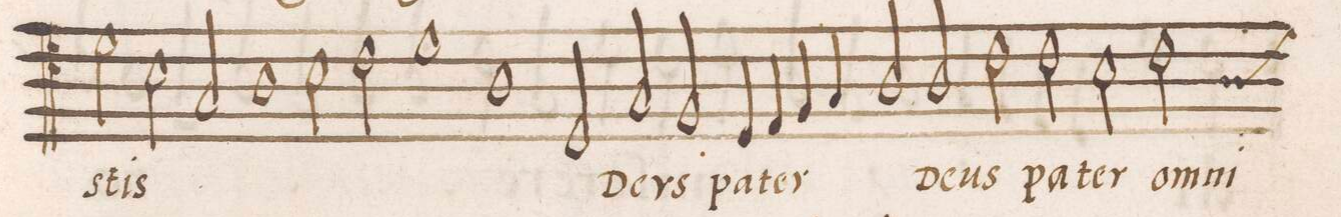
**kern	**text
*I"ALTVS	*
*clefC4	*
*k[]	*
*met(c|)	*
*M2/1	*
2d\	-stis
2B\	.
=27-	=27-
2G/	.
1A	.
2B\	.
=28-	=28-
2c\	.
1d	.
1A	.
=29-	=29-
2D/	.
2G/	De-
2F/	-vs
=30-	=30-
4D/	pa-
4E/	-ter
4F/	.
4G/	.
2A/	De-
2A/	-us
=31-	=31-
2c\	pa-
2c\	-ter
2B\	om-
2c\	-ni-
*custos:A	*
=32-	=32-
*-	*-
